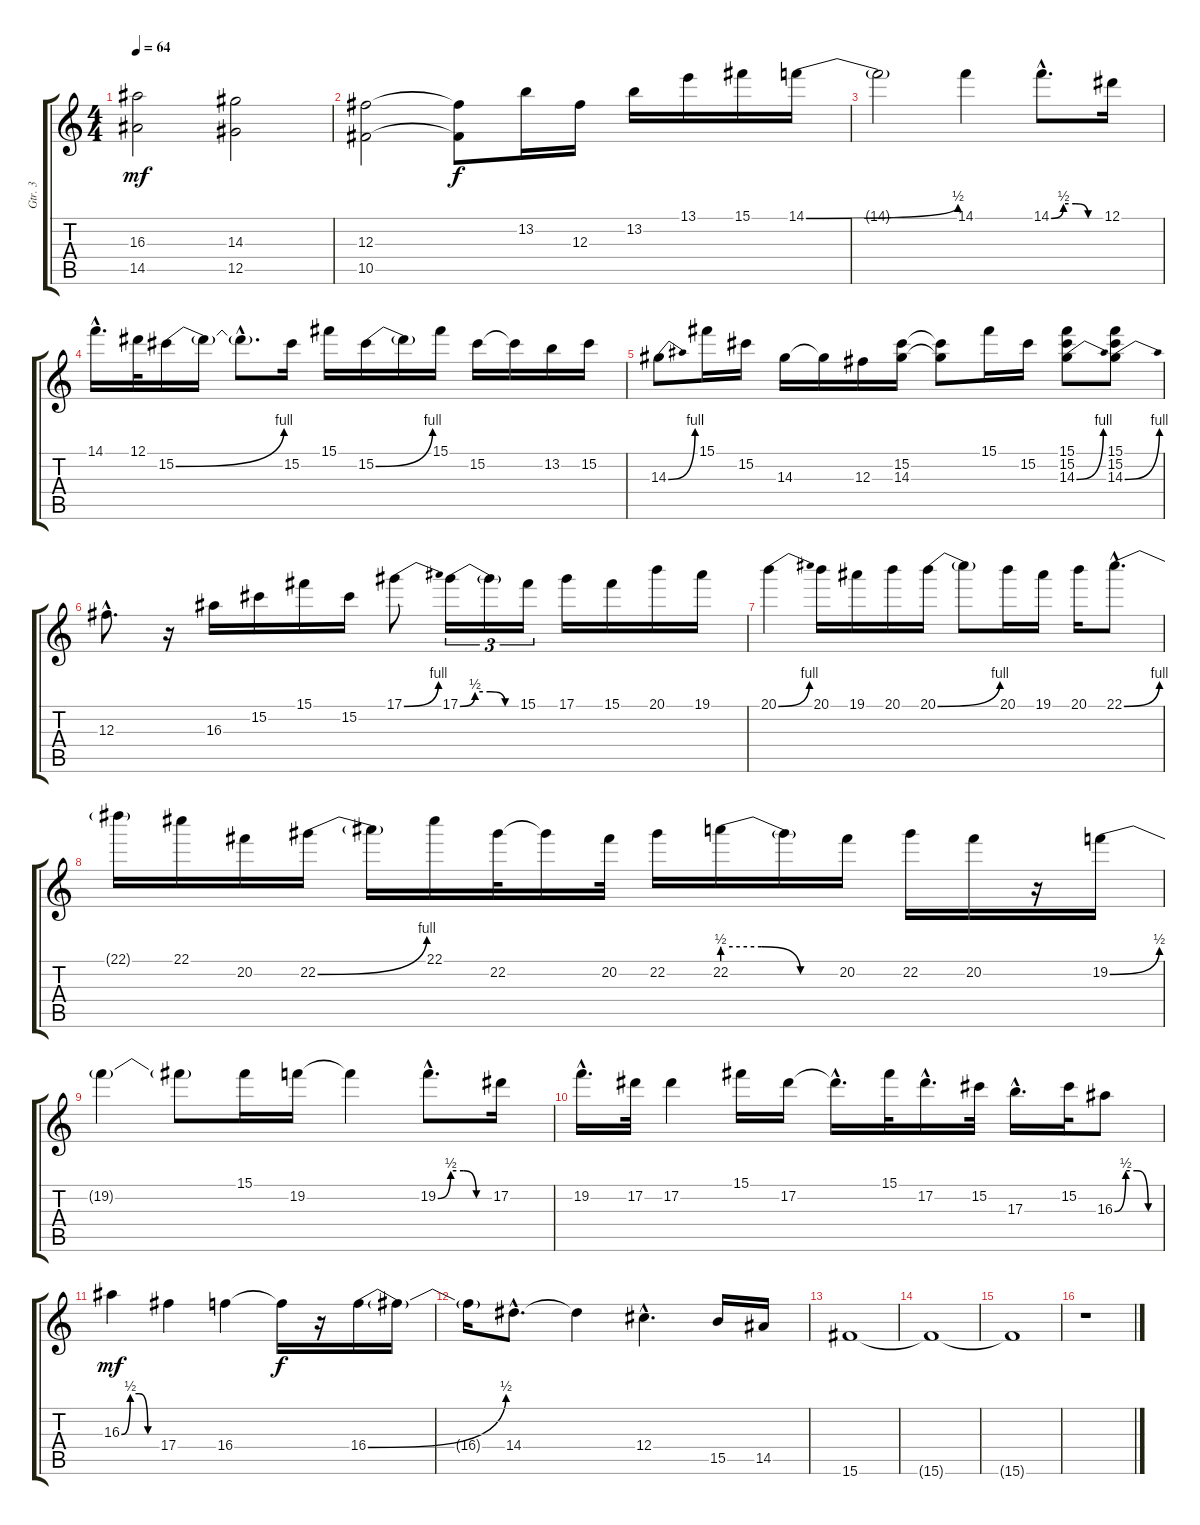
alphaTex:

\track ("Gtr. 3" "Gtr. 3") {instrument overdrivenguitar}
\staff {score tabs}
\tuning (Eb4 Bb3 Gb3 Db3 Ab2 Eb2) {hide}
\ts (4 4)
\tempo 64
\clef g2
\ks c
(16.3 14.5).2{dy mf} (14.3 12.5).2 |
(12.3 10.5).2 (12.3{t} 10.5{t}).8{dy f} 13.2.16{volume 16} 12.3.16 13.2.16 13.1.16 15.1.16 14.1{be (bend 0 0 60 2)}.16 |
14.1{t}.2 14.1.4 14.1{be (custom 0 0 15 2 30 2 45 0 60 0) hac}.8{d} 12.1.16 |
14.1{hac}.16{d} 12.1.32 15.2{be (bend 0 0 60 4)}.16 15.2{t}.16 15.2{hac t}.8{d} 15.2.16 15.1.16 15.2{be (bend 0 0 60 4)}.16 15.2{t}.16 15.1.16 15.2.16 15.2{t}.16 13.2.16 15.2.16 |
14.3{be (bend 0 0 60 4)}.8 15.1.16 15.2.16 14.3.16 14.3{t}.16 12.3.16 (15.2 14.3).16 (15.2{t} 14.3{t}).8 15.1.16 15.2.16 (15.1 15.2 14.3{be (bend 0 0 60 4)}).8 (15.1 15.2 14.3{be (bend 0 0 60 4)}).8 |
12.3{hac}.8{d} r.16 16.3.16 15.2.16 15.1.16 15.2.16 17.1{be (bend 0 0 60 4)}.8 17.1{be (custom 0 0 15 2 30 2 45 0 60 0)}.16{tu (3 2)} 17.1{t}.16{tu (3 2)} 15.1.16{tu (3 2)} 17.1.16 15.1.16 20.1.16 19.1.16 |
20.1{be (bend 0 0 60 4)}.4 20.1.16 19.1.16 20.1.16 20.1{be (bend 0 0 60 4)}.16 20.1{t}.8 20.1.16 19.1.16 20.1.16 22.1{be (bend 0 0 60 4) hac}.8{d} |
22.1{t}.16 22.1.16 20.2.16 22.2{be (bend 0 0 60 4)}.16 22.2{t}.16 22.1.16 22.2.32 22.2{t}.16 20.2.32 22.2.16 22.2{be (custom 0 2 20 2 40 0 60 0)}.16 22.2{t}.16 20.2.16 22.2.16 20.2.16 r.16 19.2{be (bend 0 0 60 2)}.16 |
19.2{t}.4 19.2{t}.8 15.1.16 19.2.16 19.2{t}.4 19.2{be (custom 0 0 15 2 30 2 45 0 60 0) hac}.8{d} 17.2.16 |
19.2{hac}.16{d} 17.2.32 17.2.4 15.1.16 17.2.16 17.2{hac t}.16{d} 15.1.32 17.2{hac}.16{d} 15.2.32 17.3{hac}.16{d} 15.2.32 16.3{be (custom 0 0 15 2 30 2 45 0 60 0)}.8 |
16.3{be (custom 0 0 15 2 30 2 45 0 60 0)}.4{dy mf} 17.4.4 16.4.4 16.4{t}.16{dy f} r.16 16.4{be (bend 0 0 60 2)}.16 16.4{t}.16 |
16.4{t}.16 14.4{hac}.8{d} 14.4{t}.4 12.4{hac}.4{d} 15.5.16 14.5.16 |
15.6.1{volume 7} |
15.6{t}.1 |
15.6{t}.1 |
r.1
